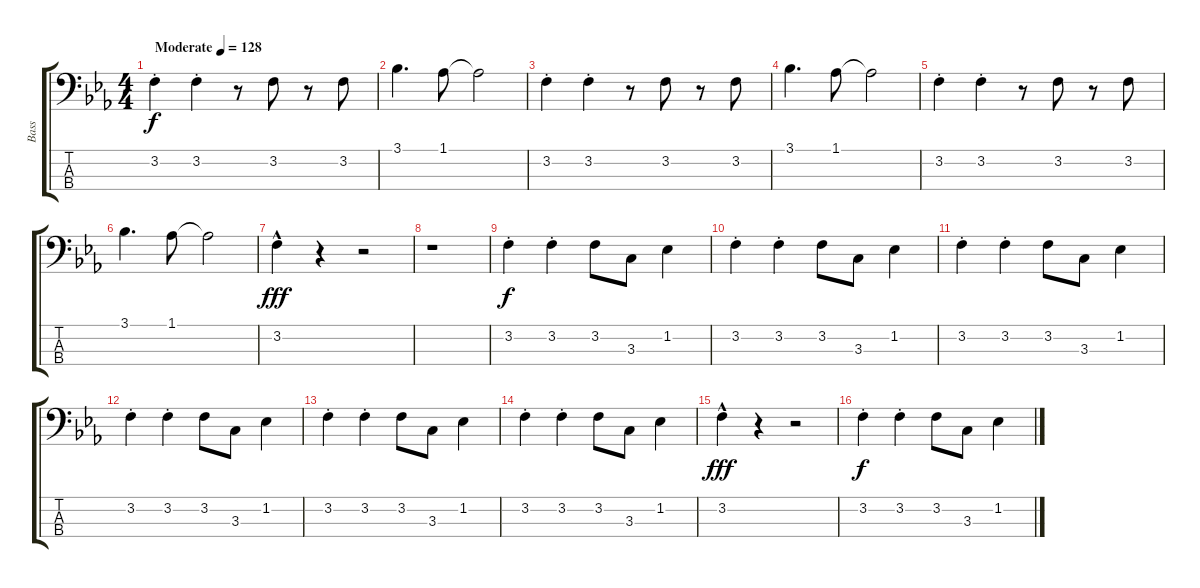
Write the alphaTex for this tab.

\track ("Bass" "Bass") {instrument electricbasspick}
\staff {score tabs}
\tuning (G2 D2 A1 E1) {hide}
\ts (4 4)
\tempo (128 "Moderate")
\clef f4
\ks eb
3.2{st}.4{dy f instrument electricbasspick} 3.2{st}.4 r.8 3.2.8 r.8 3.2.8 |
3.1.4{d} 1.1.8 1.1{t}.2 |
3.2{st}.4 3.2{st}.4 r.8 3.2.8 r.8 3.2.8 |
3.1.4{d} 1.1.8 1.1{t}.2 |
3.2{st}.4 3.2{st}.4 r.8 3.2.8 r.8 3.2.8 |
3.1.4{d} 1.1.8 1.1{t}.2 |
3.2{hac}.4{dy fff} r.4 r.2 |
r.1 |
3.2{st}.4{dy f} 3.2{st}.4 3.2.8 3.3.8 1.2.4 |
3.2{st}.4 3.2{st}.4 3.2.8 3.3.8 1.2.4 |
3.2{st}.4 3.2{st}.4 3.2.8 3.3.8 1.2.4 |
3.2{st}.4 3.2{st}.4 3.2.8 3.3.8 1.2.4 |
3.2{st}.4 3.2{st}.4 3.2.8 3.3.8 1.2.4 |
3.2{st}.4 3.2{st}.4 3.2.8 3.3.8 1.2.4 |
3.2{hac}.4{dy fff} r.4 r.2 |
3.2{st}.4{dy f} 3.2{st}.4 3.2.8 3.3.8 1.2.4
